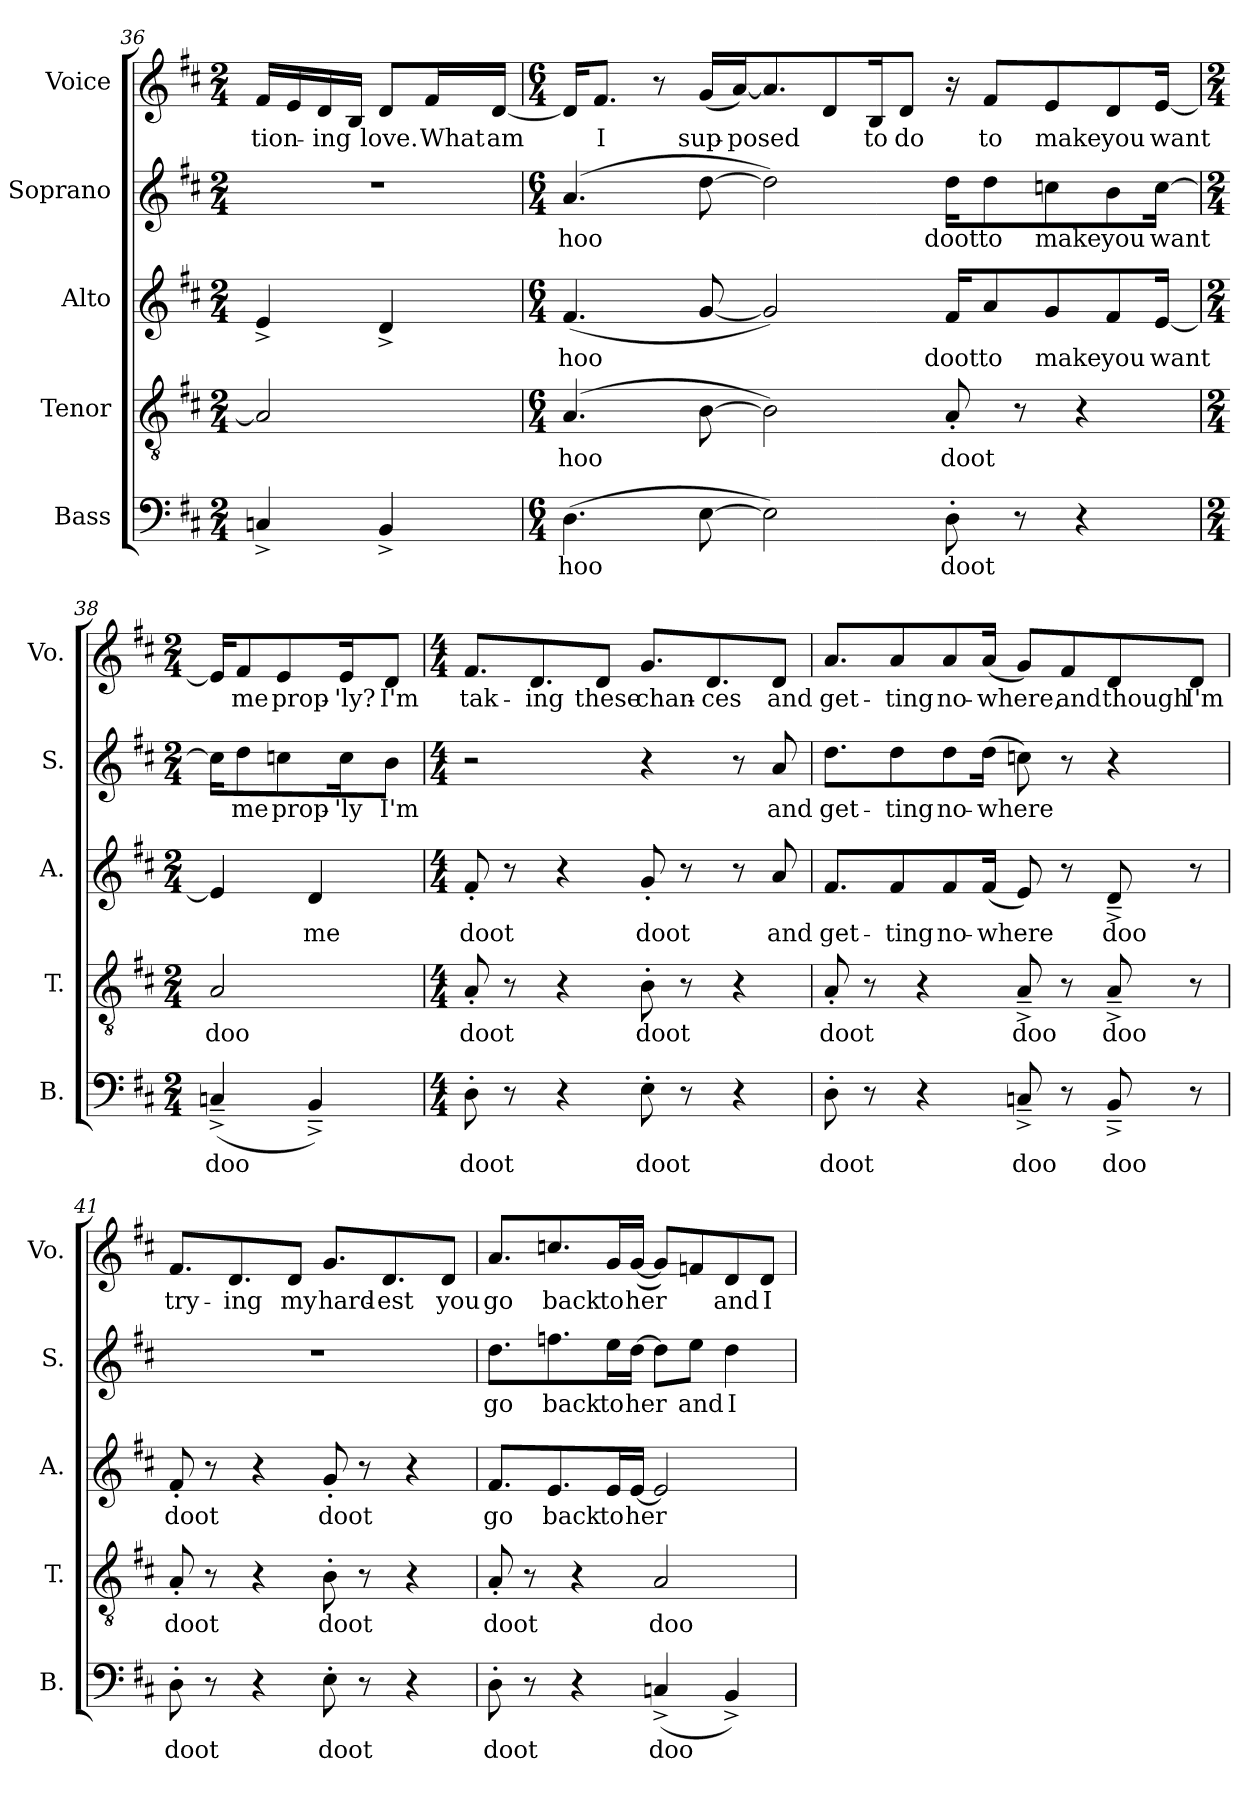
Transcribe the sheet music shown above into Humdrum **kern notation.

**kern	**text	**kern	**text	**kern	**text	**kern	**text	**kern	**text
*part5	*part5	*part4	*part4	*part3	*part3	*part2	*part2	*part1	*part1
*staff5	*staff5	*staff4	*staff4	*staff3	*staff3	*staff2	*staff2	*staff1	*staff1
*I"Bass	*	*I"Tenor	*	*I"Alto	*	*I"Soprano	*	*I"Voice	*
*I'B.	*	*I'T.	*	*I'A.	*	*I'S.	*	*I'Vo.	*
*clefF4	*	*clefGv2	*	*clefG2	*	*clefG2	*	*clefG2	*
*k[f#c#]	*	*k[f#c#]	*	*k[f#c#]	*	*k[f#c#]	*	*k[f#c#]	*
*M2/4	*	*M2/4	*	*M2/4	*	*M2/4	*	*M2/4	*
=36	=36	=36	=36	=36	=36	=36	=36	=36	=36
4Cn^/	.	2A/]	.	4e^/	.	2r	.	16f#/LL	-tion-
.	.	.	.	.	.	.	.	16e/	.
.	.	.	.	.	.	.	.	16d/	-ing
.	.	.	.	.	.	.	.	16B/JJ	.
4BB^/	.	.	.	4d^/	.	.	.	8d/L	love.
.	.	.	.	.	.	.	.	16f#/L	What
.	.	.	.	.	.	.	.	[16d/JJ	am
!!LO:PB:g=z
=37	=37	=37	=37	=37	=37	=37	=37	=37	=37
*M6/4	*	*M6/4	*	*M6/4	*	*M6/4	*	*M6/4	*
(4.D\	hoo	(4.A/	hoo	(4.f#/	hoo	(4.a/	hoo	16d/KL]	.
.	.	.	.	.	.	.	.	8.f#/J	I
.	.	.	.	.	.	.	.	8r	.
[8E\	.	[8B\	.	[8g/	.	[8dd\	.	(16g/LL	sup-
.	.	.	.	.	.	.	.	[16a/J)	-posed
2E\])	.	2B\])	.	2g/])	.	2dd\])	.	8.a/]	.
.	.	.	.	.	.	.	.	8d/	.
.	.	.	.	.	.	.	.	16B/K	to
.	.	.	.	.	.	.	.	8d/J	do
8D'\	doot	8A'/	doot	16f#/KL	doot	16dd\KL	doot	16r	.
.	.	.	.	8a/	to	8dd\	to	8f#/L	to
8r	.	8r	.	.	.	.	.	.	.
.	.	.	.	8g/	make	8ccn\	make	8e/	make
4r	.	4r	.	.	.	.	.	.	.
.	.	.	.	8f#/	you	8b\	you	8d/	you
.	.	.	.	[16e/Jk	want	[16cc\Jk	want	[16e/Jk	want
=38	=38	=38	=38	=38	=38	=38	=38	=38	=38
*M2/4	*	*M2/4	*	*M2/4	*	*M2/4	*	*M2/4	*
(>4Cn^~/	doo	2A/	doo	4e/]	.	16cc\KL]	.	16e/KL]	.
.	.	.	.	.	.	8dd\	me	8f#/	me
.	.	.	.	.	.	8ccn\	prop-	8e/	prop-
4BB^~/)	.	.	.	4d/	me	.	.	.	.
.	.	.	.	.	.	16cc\K	-'ly	16e/K	-'ly?
.	.	.	.	.	.	8b\J	I'm	8d/J	I'm
!!LO:LB:g=z
=39	=39	=39	=39	=39	=39	=39	=39	=39	=39
*M4/4	*	*M4/4	*	*M4/4	*	*M4/4	*	*M4/4	*
8D'\	doot	8A'/	doot	8f#'/	doot	2r	.	8.f#/L	tak-
8r	.	8r	.	8r	.	.	.	.	.
.	.	.	.	.	.	.	.	8.d/	-ing
4r	.	4r	.	4r	.	.	.	.	.
.	.	.	.	.	.	.	.	8d/J	these
8E'\	doot	8B'\	doot	8g'/	doot	4r	.	8.g/L	chan-
8r	.	8r	.	8r	.	.	.	.	.
.	.	.	.	.	.	.	.	8.d/	-ces
4r	.	4r	.	8r	.	8r	.	.	.
.	.	.	.	8a/	and	8a/	and	8d/J	and
=40	=40	=40	=40	=40	=40	=40	=40	=40	=40
8D'\	doot	8A'/	doot	8.f#/L	get-	8.dd\L	get-	8.a/L	get-
8r	.	8r	.	.	.	.	.	.	.
.	.	.	.	8f#/	-ting	8dd\	-ting	8a/	-ting
4r	.	4r	.	.	.	.	.	.	.
.	.	.	.	8f#/	no-	8dd\	no-	8a/	no-
.	.	.	.	(16f#/Jk	-where	(16dd\Jk	-where	(16a/Jk	-where,
8Cn~^/	doo	8A~^/	doo	8e/)	.	8ccn\)	.	8g/L)	.
8r	.	8r	.	8r	.	8r	.	8f#/	and
8BB~^/	doo	8A~^/	doo	8d~^/	doo	4r	.	8d/	though
8r	.	8r	.	8r	.	.	.	8d/J	I'm
=41	=41	=41	=41	=41	=41	=41	=41	=41	=41
8D'\	doot	8A'/	doot	8f#'/	doot	1r	.	8.f#/L	try-
8r	.	8r	.	8r	.	.	.	.	.
.	.	.	.	.	.	.	.	8.d/	-ing
4r	.	4r	.	4r	.	.	.	.	.
.	.	.	.	.	.	.	.	8d/J	my
8E'\	doot	8B'\	doot	8g'/	doot	.	.	8.g/L	hard-
8r	.	8r	.	8r	.	.	.	.	.
.	.	.	.	.	.	.	.	8.d/	-est
4r	.	4r	.	4r	.	.	.	.	.
.	.	.	.	.	.	.	.	8d/J	you
!!LO:PB:g=z
=42	=42	=42	=42	=42	=42	=42	=42	=42	=42
8D'\	doot	8A'/	doot	8.f#/L	go	8.dd\L	go	8.a/L	go
8r	.	8r	.	.	.	.	.	.	.
.	.	.	.	8.e/	back	8.ffn\	back	8.ccn/	back
4r	.	4r	.	.	.	.	.	.	.
.	.	.	.	16e/L	to	16ee\L	to	16g/L	to
.	.	.	.	[16e/JJ	her	[16dd\JJ	her	([16g/JJ	her
(4Cn^/	doo	2A/	doo	2e/]	.	8dd\L]	.	8g/L])	.
.	.	.	.	.	.	8ee\J	and	8fn/	.
4BB^/)	.	.	.	.	.	4dd\	I	8d/	and
.	.	.	.	.	.	.	.	8d/J	I
=	=	=	=	=	=	=	=	=	=
*-	*-	*-	*-	*-	*-	*-	*-	*-	*-
